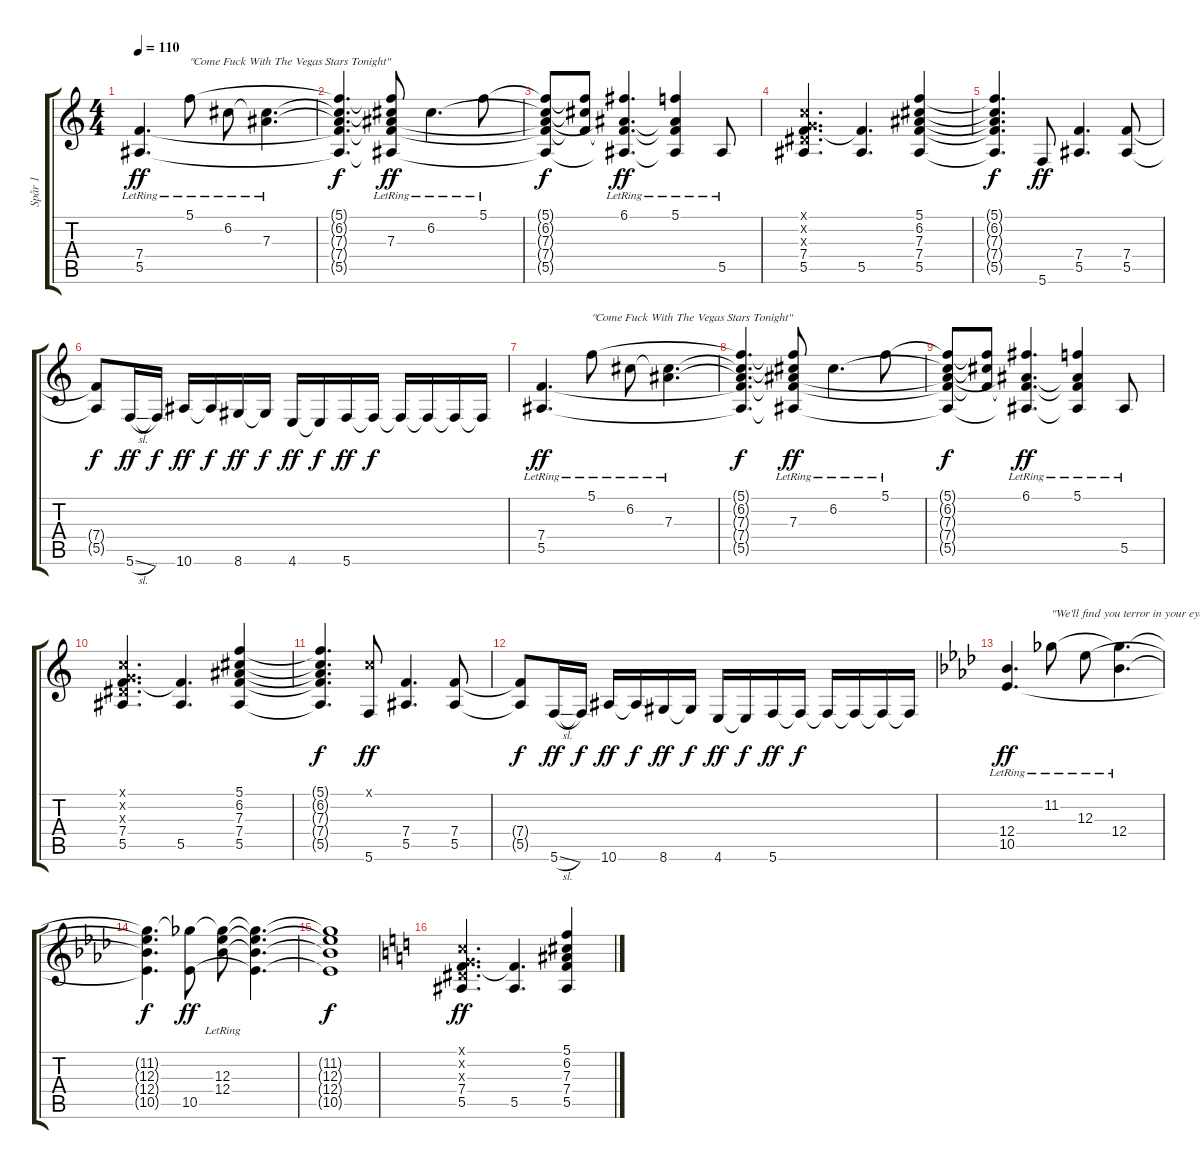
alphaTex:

\track ("Spår 1" "Spår 1") {instrument distortionguitar}
\staff {score tabs}
\tuning (C4 G3 Eb3 Bb2 F2 C2) {hide}
\ts (4 4)
\tempo 110
\clef g2
\ks c
(7.4{lr} 5.5{lr}).4{d dy ff} 5.1{lr}.8{txt "\"Come Fuck With The Vegas Stars Tonight\""} 6.2{lr}.8 (6.2{t} 7.3{lr}).4{d} |
(5.1{t} 6.2{t} 7.3{t} 7.4{t} 5.5{t}).4{d dy f} (5.1{t} 6.2{t} 7.3{lr} 7.4{t} 5.5{t}).8{dy ff} 6.2{lr}.4{d} 5.1{lr}.8 |
(5.1{t} 6.2{t} 7.3{t} 7.4{t} 5.5{t}).8{dy f} (5.1{t} 6.2{t} 7.4{t}).8 (6.1{lr} 7.3{t} 7.4{t} 5.5{t}).4{d dy ff} (5.1{lr} 7.3{t} 7.4{t} 5.5{t}).4 5.5{lr}.8 |
(0.1{x} 0.2{x} 0.3{x} 7.4 5.5).4{d} (7.4{t} 5.5).4{d} (5.1 6.2 7.3 7.4 5.5).4 |
(5.1{t} 6.2{t} 7.3{t} 7.4{t} 5.5{t}).4{d dy f} 5.6.8{dy ff} (7.4 5.5).4{d} (7.4 5.5).8 |
(7.4{t} 5.5{t}).8{dy f} 5.6{sl}.16{dy ff} 5.6{t}.16{dy f} 10.6.16{dy ff} 10.6{t}.16{dy f} 8.6.16{dy ff} 8.6{t}.16{dy f} 4.6.16{dy ff} 4.6{t}.16{dy f} 5.6.16{dy ff} 5.6{t}.16{dy f} 5.6{t}.16 5.6{t}.16 5.6{t}.16 5.6{t}.16 |
(7.4{lr} 5.5{lr}).4{d dy ff} 5.1{lr}.8{txt "\"Come Fuck With The Vegas Stars Tonight\""} 6.2{lr}.8 (6.2{t} 7.3{lr}).4{d} |
(5.1{t} 6.2{t} 7.3{t} 7.4{t} 5.5{t}).4{d dy f} (5.1{t} 6.2{t} 7.3{lr} 7.4{t} 5.5{t}).8{dy ff} 6.2{lr}.4{d} 5.1{lr}.8 |
(5.1{t} 6.2{t} 7.3{t} 7.4{t} 5.5{t}).8{dy f} (5.1{t} 6.2{t} 7.4{t}).8 (6.1{lr} 7.3{t} 7.4{t} 5.5{t}).4{d dy ff} (5.1{lr} 7.3{t} 7.4{t} 5.5{t}).4 5.5{lr}.8 |
(0.1{x} 0.2{x} 0.3{x} 7.4 5.5).4{d} (7.4{t} 5.5).4{d} (5.1 6.2 7.3 7.4 5.5).4 |
(5.1{t} 6.2{t} 7.3{t} 7.4{t} 5.5{t}).4{d dy f} (0.1{x} 5.6).8{dy ff} (7.4 5.5).4{d} (7.4 5.5).8 |
(7.4{t} 5.5{t}).8{dy f} 5.6{sl}.16{dy ff} 5.6{t}.16{dy f} 10.6.16{dy ff} 10.6{t}.16{dy f} 8.6.16{dy ff} 8.6{t}.16{dy f} 4.6.16{dy ff} 4.6{t}.16{dy f} 5.6.16{dy ff} 5.6{t}.16{dy f} 5.6{t}.16 5.6{t}.16 5.6{t}.16 5.6{t}.16 |
\ks ab
(12.4{lr} 10.5{lr}).4{d dy ff} 11.2{lr}.8{txt "\"We'll find you terror in your eyes\""} 12.3{lr}.8 (11.2{t} 12.4{lr}).4{d} |
(11.2{t} 12.3{t} 12.4{t} 10.5{t}).4{d dy f} (11.2{t} 10.5).8{dy ff} (11.2{t} 12.3{lr} 12.4).8 (11.2{t} 12.3{t} 12.4{t} 10.5{t}).4{d} |
(11.2{t} 12.3{t} 12.4{t} 10.5{t}).1{dy f} |
\ks c
(0.1{x} 0.2{x} 0.3{x} 7.4 5.5).4{d dy ff} (7.4{t} 5.5).4{d} (5.1 6.2 7.3 7.4 5.5).4
